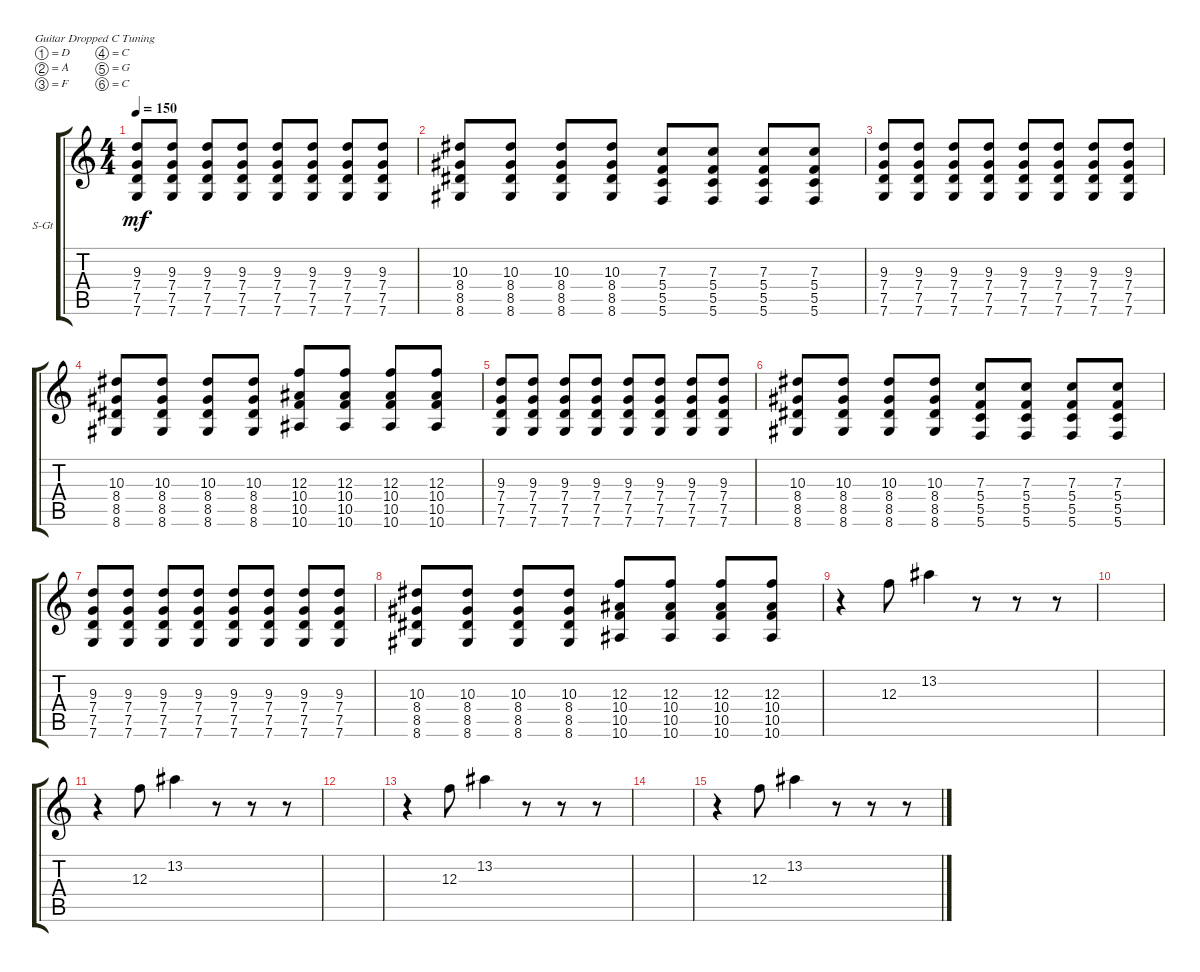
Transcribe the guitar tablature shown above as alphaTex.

\defaultSystemsLayout 4
\bracketExtendMode groupsimilarinstruments
\firstSystemTrackNameOrientation horizontal
\otherSystemsTrackNameOrientation horizontal
\track ("Steel Guitar" "S-Gt") {instrument acousticguitarsteel}
\staff {score tabs}
\tuning (D4 A3 F3 C3 G2 C2)
\ts (4 4)
\tempo 150
\clef g2
\ks c
(7.6 7.5 7.4 9.3).8{dy mf} (7.5 7.6 7.4 9.3).8 (7.6 7.5 7.4 9.3).8 (7.6 7.5 7.4 9.3).8 (7.5 7.4 7.6 9.3).8 (7.5 7.6 7.4 9.3).8 (7.6 7.5 7.4 9.3).8 (7.4 7.5 7.6 9.3).8 |
(8.6 8.5 8.4 10.3).8 (8.5 8.6 8.4 10.3).8 (8.6 8.5 8.4 10.3).8 (8.6 8.5 8.4 10.3).8 (5.6 5.5 5.4 7.3).8 (5.6 5.5 5.4 7.3).8 (5.5 5.6 5.4 7.3).8 (5.5 5.6 5.4 7.3).8 |
(7.6 7.5 7.4 9.3).8 (7.5 7.6 7.4 9.3).8 (7.6 7.5 7.4 9.3).8 (7.6 7.5 7.4 9.3).8 (7.5 7.4 7.6 9.3).8 (7.5 7.6 7.4 9.3).8 (7.6 7.5 7.4 9.3).8 (7.4 7.5 7.6 9.3).8 |
(8.6 8.5 8.4 10.3).8 (8.5 8.6 8.4 10.3).8 (8.6 8.5 8.4 10.3).8 (8.6 8.5 8.4 10.3).8 (10.6 10.4 10.5 12.3).8 (10.6 10.5 10.4 12.3).8 (10.6 10.4 10.5 12.3).8 (10.6 10.5 10.4 12.3).8 |
(7.6 7.5 7.4 9.3).8 (7.5 7.6 7.4 9.3).8 (7.6 7.5 7.4 9.3).8 (7.6 7.5 7.4 9.3).8 (7.5 7.4 7.6 9.3).8 (7.5 7.6 7.4 9.3).8 (7.6 7.5 7.4 9.3).8 (7.4 7.5 7.6 9.3).8 |
(8.6 8.5 8.4 10.3).8 (8.5 8.6 8.4 10.3).8 (8.6 8.5 8.4 10.3).8 (8.6 8.5 8.4 10.3).8 (5.6 5.5 5.4 7.3).8 (5.6 5.5 5.4 7.3).8 (5.5 5.6 5.4 7.3).8 (5.5 5.6 5.4 7.3).8 |
(7.6 7.5 7.4 9.3).8 (7.5 7.6 7.4 9.3).8 (7.6 7.5 7.4 9.3).8 (7.6 7.5 7.4 9.3).8 (7.5 7.4 7.6 9.3).8 (7.5 7.6 7.4 9.3).8 (7.6 7.5 7.4 9.3).8 (7.4 7.5 7.6 9.3).8 |
(8.6 8.5 8.4 10.3).8 (8.5 8.6 8.4 10.3).8 (8.6 8.5 8.4 10.3).8 (8.6 8.5 8.4 10.3).8 (10.6 10.4 10.5 12.3).8 (10.6 10.5 10.4 12.3).8 (10.6 10.4 10.5 12.3).8 (10.6 10.5 10.4 12.3).8 |
r.4 12.3.8 13.2.4 r.8 r.8 r.8 |
|
r.4 12.3.8 13.2.4 r.8 r.8 r.8 |
|
r.4 12.3.8 13.2.4 r.8 r.8 r.8 |
|
r.4 12.3.8 13.2.4 r.8 r.8 r.8
